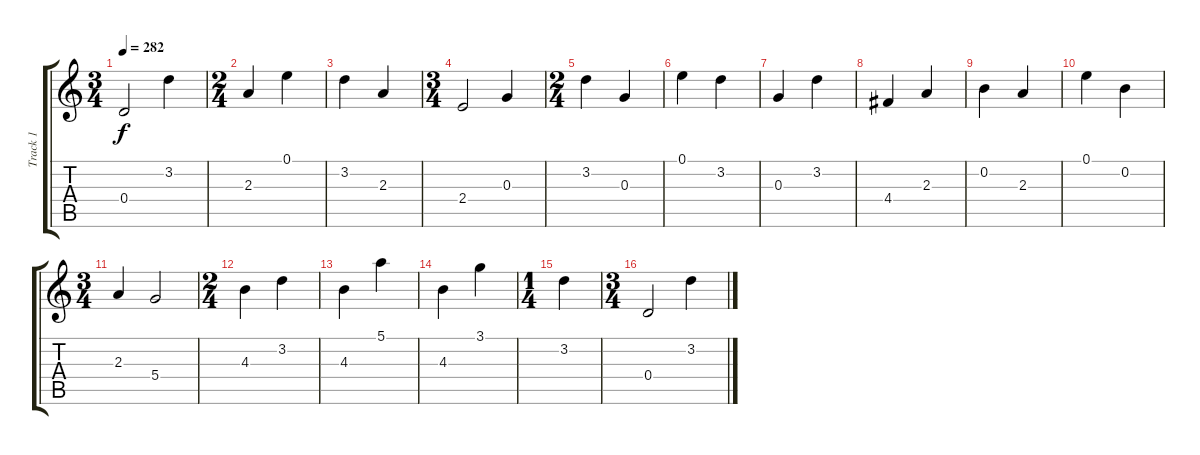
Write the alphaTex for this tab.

\track ("Track 1" "Track 1") {instrument acousticguitarnylon}
\staff {score tabs}
\tuning (E4 B3 G3 D3 A2 E2) {hide}
\ts (3 4)
\tempo 282
\clef g2
\ks c
0.4.2{dy f instrument acousticguitarnylon} 3.2.4 |
\ts (2 4)
2.3.4 0.1.4 |
3.2.4 2.3.4 |
\ts (3 4)
2.4.2 0.3.4 |
\ts (2 4)
3.2.4 0.3.4 |
0.1.4 3.2.4 |
0.3.4 3.2.4 |
4.4.4 2.3.4 |
0.2.4 2.3.4 |
0.1.4 0.2.4 |
\ts (3 4)
2.3.4 5.4.2 |
\ts (2 4)
4.3.4 3.2.4 |
4.3.4 5.1.4 |
4.3.4 3.1.4 |
\ts (1 4)
3.2.4 |
\ts (3 4)
0.4.2 3.2.4
